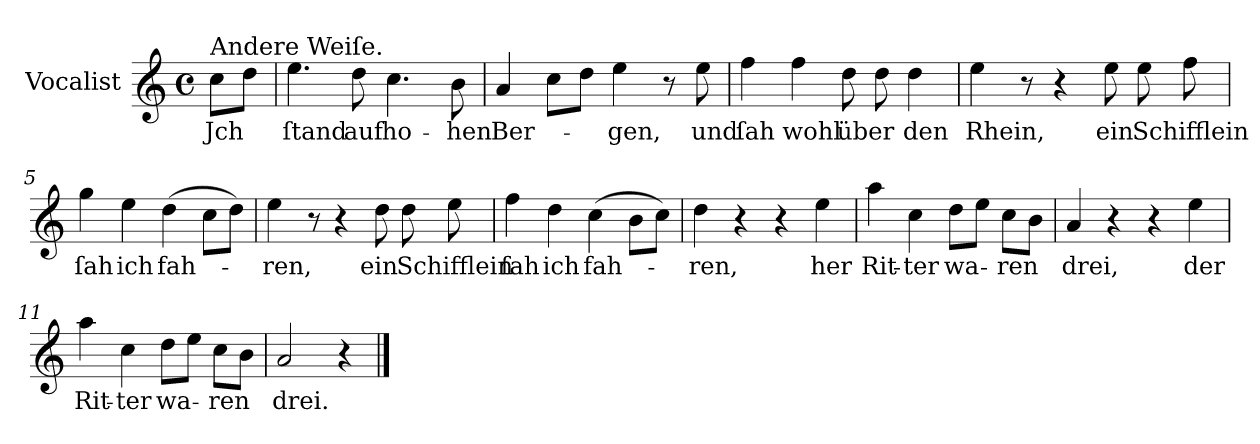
**kern	**text
*part1	*part1
*staff1	*staff1
*I"Vocalist	*
*k[]	*
*a:	*
*M4/4	*
*met(c)	*
=	=
!LO:TX:a:t=Andere Weiſe.	!
8ccL	Jch
8ddJ	.
=1	=1
4.ee	ſtand
8dd	auf
4.cc	ho-
8b	-hen
=2	=2
4a	Ber-
8ccL	.
8ddJ	.
4ee	-gen,
8r	.
8ee	und
=3	=3
4ff	ſah
4ff	wohl
8dd	über
8dd	.
4dd	den
=4	=4
4ee	Rhein,
8r	.
4r	.
8ee	ein
8ee	Schifflein
8ff	.
=5	=5
4gg	ſah
4ee	ich
(4dd	fah-
8ccL	.
8ddJ)	.
=6	=6
4ee	-ren,
8r	.
4r	.
8dd	ein
8dd	Schifflein
8ee	.
=7	=7
4ff	ſah
4dd	ich
(4cc	fah-
8bL	.
8ccJ)	.
=8	=8
4dd	-ren,
4r	.
4r	.
4ee	her
=9	=9
4aa	Rit-
4cc	-ter
8ddL	wa-
8eeJ	.
8ccL	-ren
8bJ	.
=10	=10
4a	drei,
4r	.
4r	.
4ee	der
=11	=11
4aa	Rit-
4cc	-ter
8ddL	wa-
8eeJ	.
8ccL	-ren
8bJ	.
=12	=12
2a	drei.
4r	.
==	==
*-	*-
